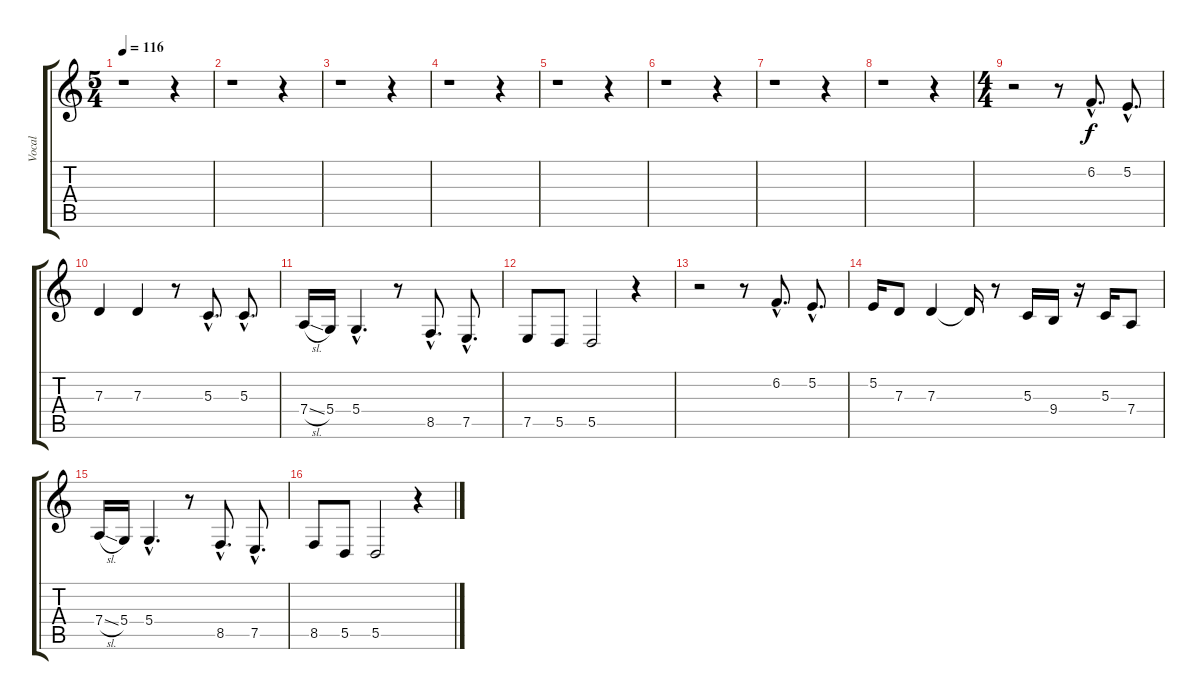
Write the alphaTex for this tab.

\track ("Vocal" "Vocal") {instrument englishhorn}
\staff {score tabs}
\tuning (E4 B3 G3 D3 A2 E2) {hide}
\ts (5 4)
\tempo 116
\clef g2
\ks c
r.1{dy f instrument englishhorn} r.4 |
r.1 r.4 |
r.1 r.4 |
r.1 r.4 |
r.1 r.4 |
r.1 r.4 |
r.1 r.4 |
r.1 r.4 |
\ts (4 4)
r.2 r.8 6.2{hac}.8{d} 5.2{hac}.8{d} |
7.3.4 7.3.4 r.8 5.3{hac}.8{d} 5.3{hac}.8{d} |
7.4{sl}.16 5.4.16 5.4{hac}.4{d} r.8 8.5{hac}.8{d} 7.5{hac}.8{d} |
7.5.8 5.5.8 5.5.2 r.4 |
r.2 r.8 6.2{hac}.8{d} 5.2{hac}.8{d} |
5.2.16 7.3.8 7.3.4 7.3{t}.16 r.8 5.3.16 9.4.16 r.16 5.3.16 7.4.8 |
7.4{sl}.16 5.4.16 5.4{hac}.4{d} r.8 8.5{hac}.8{d} 7.5{hac}.8{d} |
8.5.8 5.5.8 5.5.2 r.4
